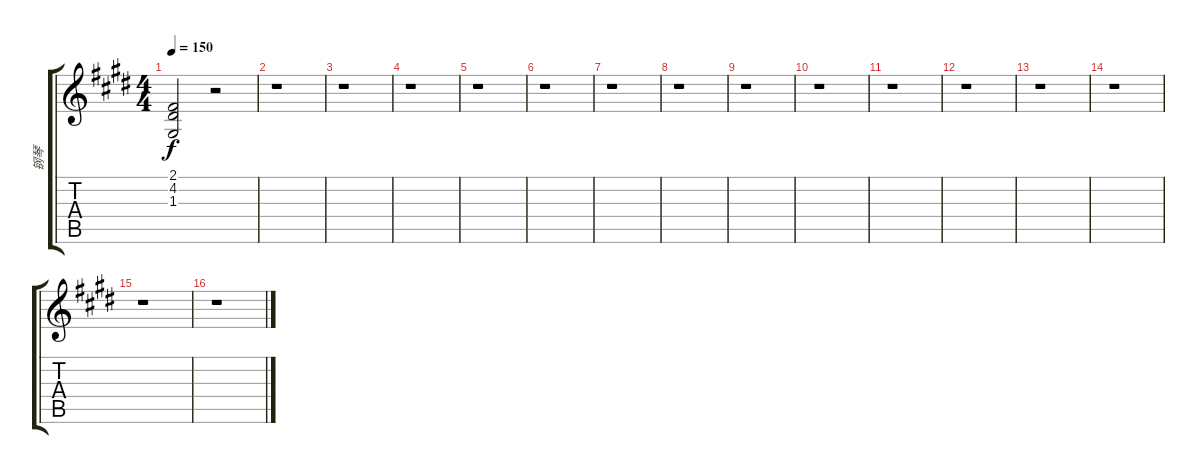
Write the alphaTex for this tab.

\track ("钢琴" "钢琴") {instrument acousticgrandpiano}
\staff {score tabs}
\tuning (E4 B3 G3 D3 A2 E2) {hide}
\ts (4 4)
\tempo 150
\clef g2
\ks e
(2.1{t} 4.2{t} 1.3{t}).2{dy f} r.2 |
r.1 |
r.1 |
r.1 |
r.1 |
r.1 |
r.1 |
r.1 |
r.1 |
r.1 |
r.1 |
r.1 |
r.1 |
r.1 |
r.1 |
r.1
